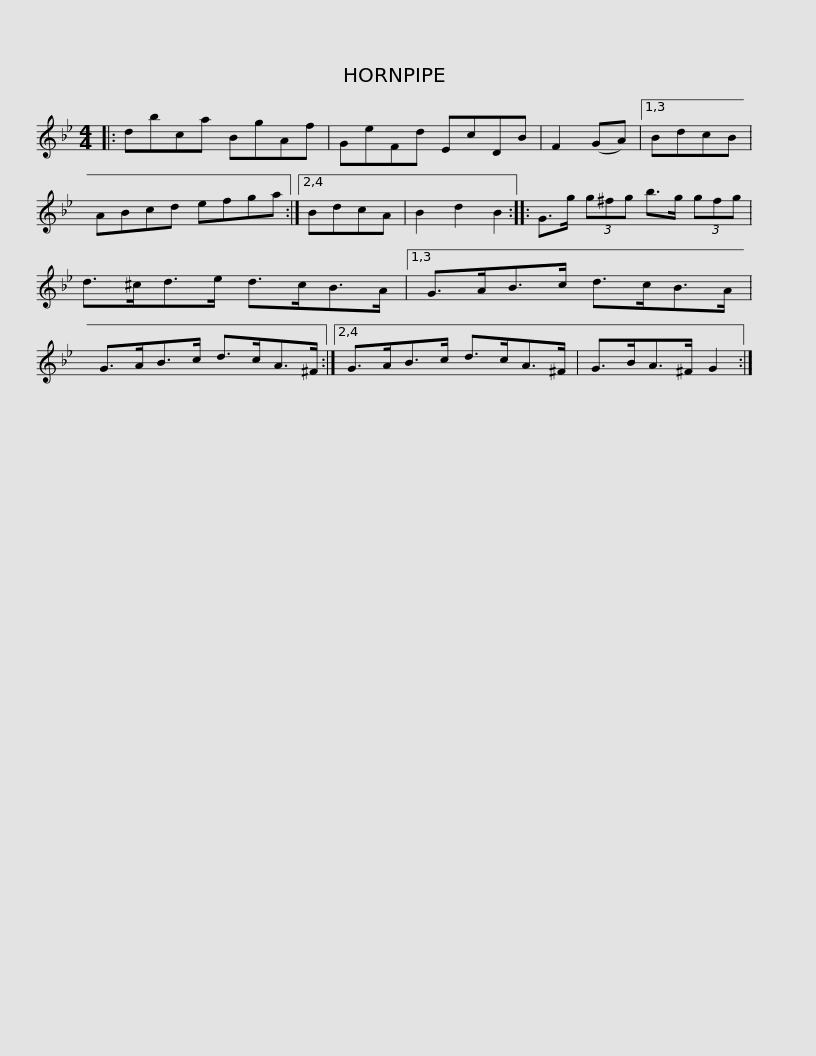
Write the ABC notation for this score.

X:1
L:1/8
M:4/4
I:linebreak $
K:Bb
V:1 treble
V:1
|: dbca BgAf | GeFd EcDB | F2 (GA) |1,3 BdcB | ABcd efga :|2,4 %5
 BdcA | B2 d2 B2 ::$ G>g (3g^fg b>g (3gfg | d>^cd>e d>cB>A |1,3 G>AB>c d>cB>A | %10
 G>AB>c d>cA>^F :|2,4$ G>AB>c d>cA>^F | G>BA>^F G2 :| %13
